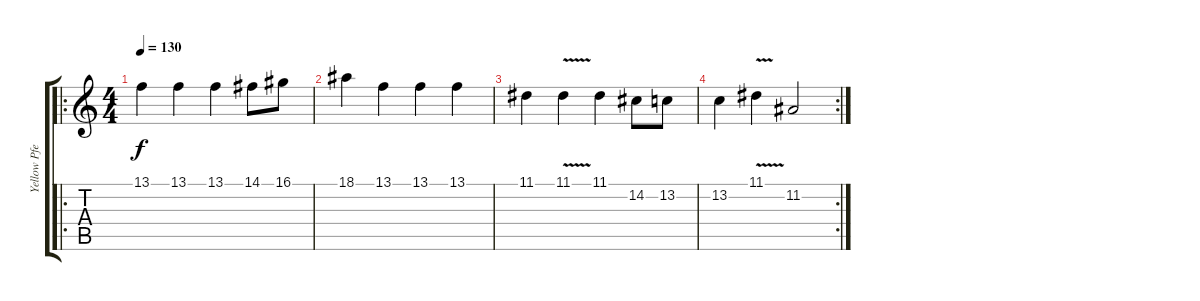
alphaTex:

\track ("Yellow Pfeifer" "Yellow Pfe") {instrument bagpipe}
\staff {score tabs}
\tuning (E4 B3 G3 D3 A2 E2) {hide}
\ro
\ts (4 4)
\tempo 130
\clef g2
\ks c
13.1.4{dy f} 13.1.4 13.1.4 14.1.8 16.1.8 |
18.1.4 13.1.4 13.1.4 13.1.4 |
11.1.4 11.1{v}.4 11.1.4 14.2.8 13.2.8 |
\rc 2
13.2.4 11.1{v}.4 11.2.2
